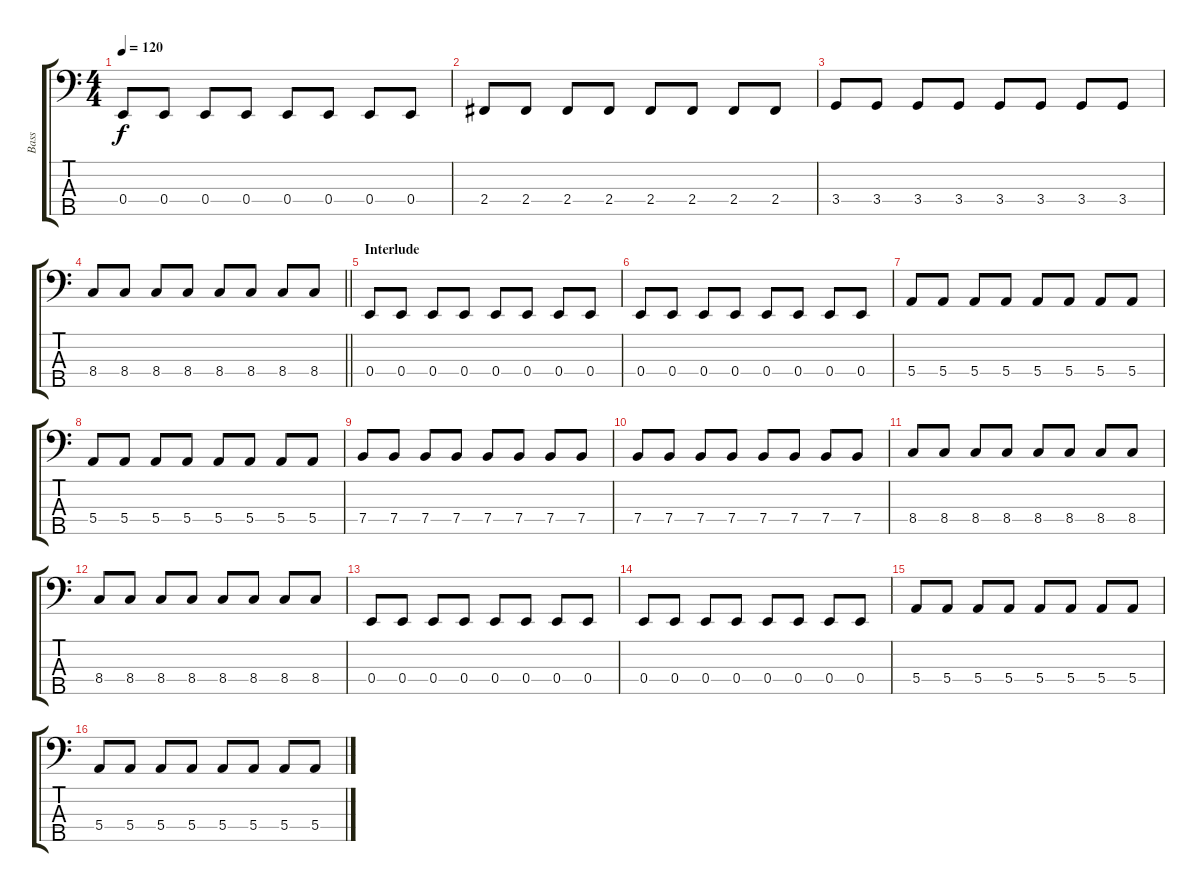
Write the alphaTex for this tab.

\track ("Bass " "Bass ") {instrument electricbassfinger}
\staff {score tabs}
\tuning (G2 D2 A1 E1 B0) {hide}
\ts (4 4)
\tempo 120
\clef f4
\ks c
0.4.8{dy f} 0.4.8 0.4.8 0.4.8 0.4.8 0.4.8 0.4.8 0.4.8 |
2.4.8 2.4.8 2.4.8 2.4.8 2.4.8 2.4.8 2.4.8 2.4.8 |
3.4.8 3.4.8 3.4.8 3.4.8 3.4.8 3.4.8 3.4.8 3.4.8 |
\barLineRight lightlight
8.4.8 8.4.8 8.4.8 8.4.8 8.4.8 8.4.8 8.4.8 8.4.8 |
\section ("" "Interlude")
0.4.8 0.4.8 0.4.8 0.4.8 0.4.8 0.4.8 0.4.8 0.4.8 |
0.4.8 0.4.8 0.4.8 0.4.8 0.4.8 0.4.8 0.4.8 0.4.8 |
5.4.8 5.4.8 5.4.8 5.4.8 5.4.8 5.4.8 5.4.8 5.4.8 |
5.4.8 5.4.8 5.4.8 5.4.8 5.4.8 5.4.8 5.4.8 5.4.8 |
7.4.8 7.4.8 7.4.8 7.4.8 7.4.8 7.4.8 7.4.8 7.4.8 |
7.4.8 7.4.8 7.4.8 7.4.8 7.4.8 7.4.8 7.4.8 7.4.8 |
8.4.8 8.4.8 8.4.8 8.4.8 8.4.8 8.4.8 8.4.8 8.4.8 |
8.4.8 8.4.8 8.4.8 8.4.8 8.4.8 8.4.8 8.4.8 8.4.8 |
0.4.8 0.4.8 0.4.8 0.4.8 0.4.8 0.4.8 0.4.8 0.4.8 |
0.4.8 0.4.8 0.4.8 0.4.8 0.4.8 0.4.8 0.4.8 0.4.8 |
5.4.8 5.4.8 5.4.8 5.4.8 5.4.8 5.4.8 5.4.8 5.4.8 |
5.4.8 5.4.8 5.4.8 5.4.8 5.4.8 5.4.8 5.4.8 5.4.8
